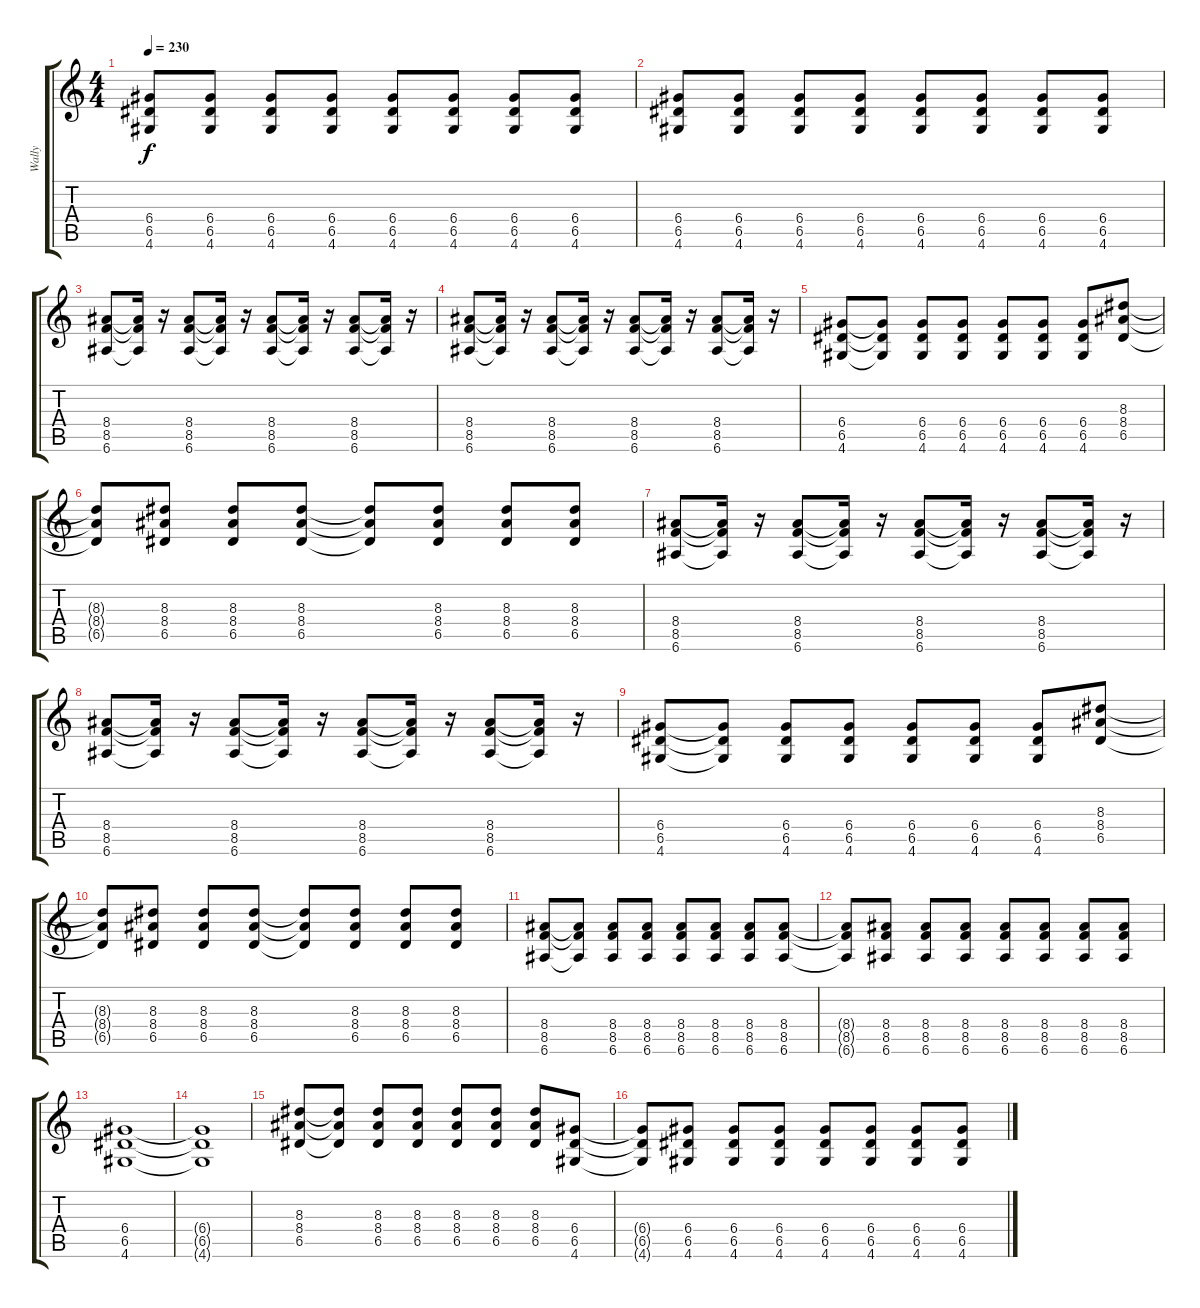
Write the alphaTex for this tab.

\track ("Wally" "Wally") {instrument overdrivenguitar}
\staff {score tabs}
\tuning (E4 B3 G3 D3 A2 E2) {hide}
\ts (4 4)
\tempo 230
\clef g2
\ks c
(6.4 6.5 4.6).8{dy f} (6.4 6.5 4.6).8 (6.4 6.5 4.6).8 (6.4 6.5 4.6).8 (6.4 6.5 4.6).8 (6.4 6.5 4.6).8 (6.4 6.5 4.6).8 (6.4 6.5 4.6).8 |
(6.4 6.5 4.6).8 (6.4 6.5 4.6).8 (6.4 6.5 4.6).8 (6.4 6.5 4.6).8 (6.4 6.5 4.6).8 (6.4 6.5 4.6).8 (6.4 6.5 4.6).8 (6.4 6.5 4.6).8 |
(8.4 8.5 6.6).8 (8.4{t} 8.5{t} 6.6{t}).16 r.16 (8.4 8.5 6.6).8 (8.4{t} 8.5{t} 6.6{t}).16 r.16 (8.4 8.5 6.6).8 (8.4{t} 8.5{t} 6.6{t}).16 r.16 (8.4 8.5 6.6).8 (8.4{t} 8.5{t} 6.6{t}).16 r.16 |
(8.4 8.5 6.6).8 (8.4{t} 8.5{t} 6.6{t}).16 r.16 (8.4 8.5 6.6).8 (8.4{t} 8.5{t} 6.6{t}).16 r.16 (8.4 8.5 6.6).8 (8.4{t} 8.5{t} 6.6{t}).16 r.16 (8.4 8.5 6.6).8 (8.4{t} 8.5{t} 6.6{t}).16 r.16 |
(6.4 6.5 4.6).8 (6.4{t} 6.5{t} 4.6{t}).8 (6.4 6.5 4.6).8 (6.4 6.5 4.6).8 (6.4 6.5 4.6).8 (6.4 6.5 4.6).8 (6.4 6.5 4.6).8 (8.3 8.4 6.5).8 |
(8.3{t} 8.4{t} 6.5{t}).8 (8.3 8.4 6.5).8 (8.3 8.4 6.5).8 (8.3 8.4 6.5).8 (8.3{t} 8.4{t} 6.5{t}).8 (8.3 8.4 6.5).8 (8.3 8.4 6.5).8 (8.3 8.4 6.5).8 |
(8.4 8.5 6.6).8 (8.4{t} 8.5{t} 6.6{t}).16 r.16 (8.4 8.5 6.6).8 (8.4{t} 8.5{t} 6.6{t}).16 r.16 (8.4 8.5 6.6).8 (8.4{t} 8.5{t} 6.6{t}).16 r.16 (8.4 8.5 6.6).8 (8.4{t} 8.5{t} 6.6{t}).16 r.16 |
(8.4 8.5 6.6).8 (8.4{t} 8.5{t} 6.6{t}).16 r.16 (8.4 8.5 6.6).8 (8.4{t} 8.5{t} 6.6{t}).16 r.16 (8.4 8.5 6.6).8 (8.4{t} 8.5{t} 6.6{t}).16 r.16 (8.4 8.5 6.6).8 (8.4{t} 8.5{t} 6.6{t}).16 r.16 |
(6.4 6.5 4.6).8 (6.4{t} 6.5{t} 4.6{t}).8 (6.4 6.5 4.6).8 (6.4 6.5 4.6).8 (6.4 6.5 4.6).8 (6.4 6.5 4.6).8 (6.4 6.5 4.6).8 (8.3 8.4 6.5).8 |
(8.3{t} 8.4{t} 6.5{t}).8 (8.3 8.4 6.5).8 (8.3 8.4 6.5).8 (8.3 8.4 6.5).8 (8.3{t} 8.4{t} 6.5{t}).8 (8.3 8.4 6.5).8 (8.3 8.4 6.5).8 (8.3 8.4 6.5).8 |
(8.4 8.5 6.6).8 (8.4{t} 8.5{t} 6.6{t}).8 (8.4 8.5 6.6).8 (8.4 8.5 6.6).8 (8.4 8.5 6.6).8 (8.4 8.5 6.6).8 (8.4 8.5 6.6).8 (8.4 8.5 6.6).8 |
(8.4{t} 8.5{t} 6.6{t}).8 (8.4 8.5 6.6).8 (8.4 8.5 6.6).8 (8.4 8.5 6.6).8 (8.4 8.5 6.6).8 (8.4 8.5 6.6).8 (8.4 8.5 6.6).8 (8.4 8.5 6.6).8 |
(6.4 6.5 4.6).1 |
(6.4{t} 6.5{t} 4.6{t}).1 |
(8.3 8.4 6.5).8 (8.3{t} 8.4{t} 6.5{t}).8 (8.3 8.4 6.5).8 (8.3 8.4 6.5).8 (8.3 8.4 6.5).8 (8.3 8.4 6.5).8 (8.3 8.4 6.5).8 (6.4 6.5 4.6).8 |
(6.4{t} 6.5{t} 4.6{t}).8 (6.4 6.5 4.6).8 (6.4 6.5 4.6).8 (6.4 6.5 4.6).8 (6.4 6.5 4.6).8 (6.4 6.5 4.6).8 (6.4 6.5 4.6).8 (6.4 6.5 4.6).8
